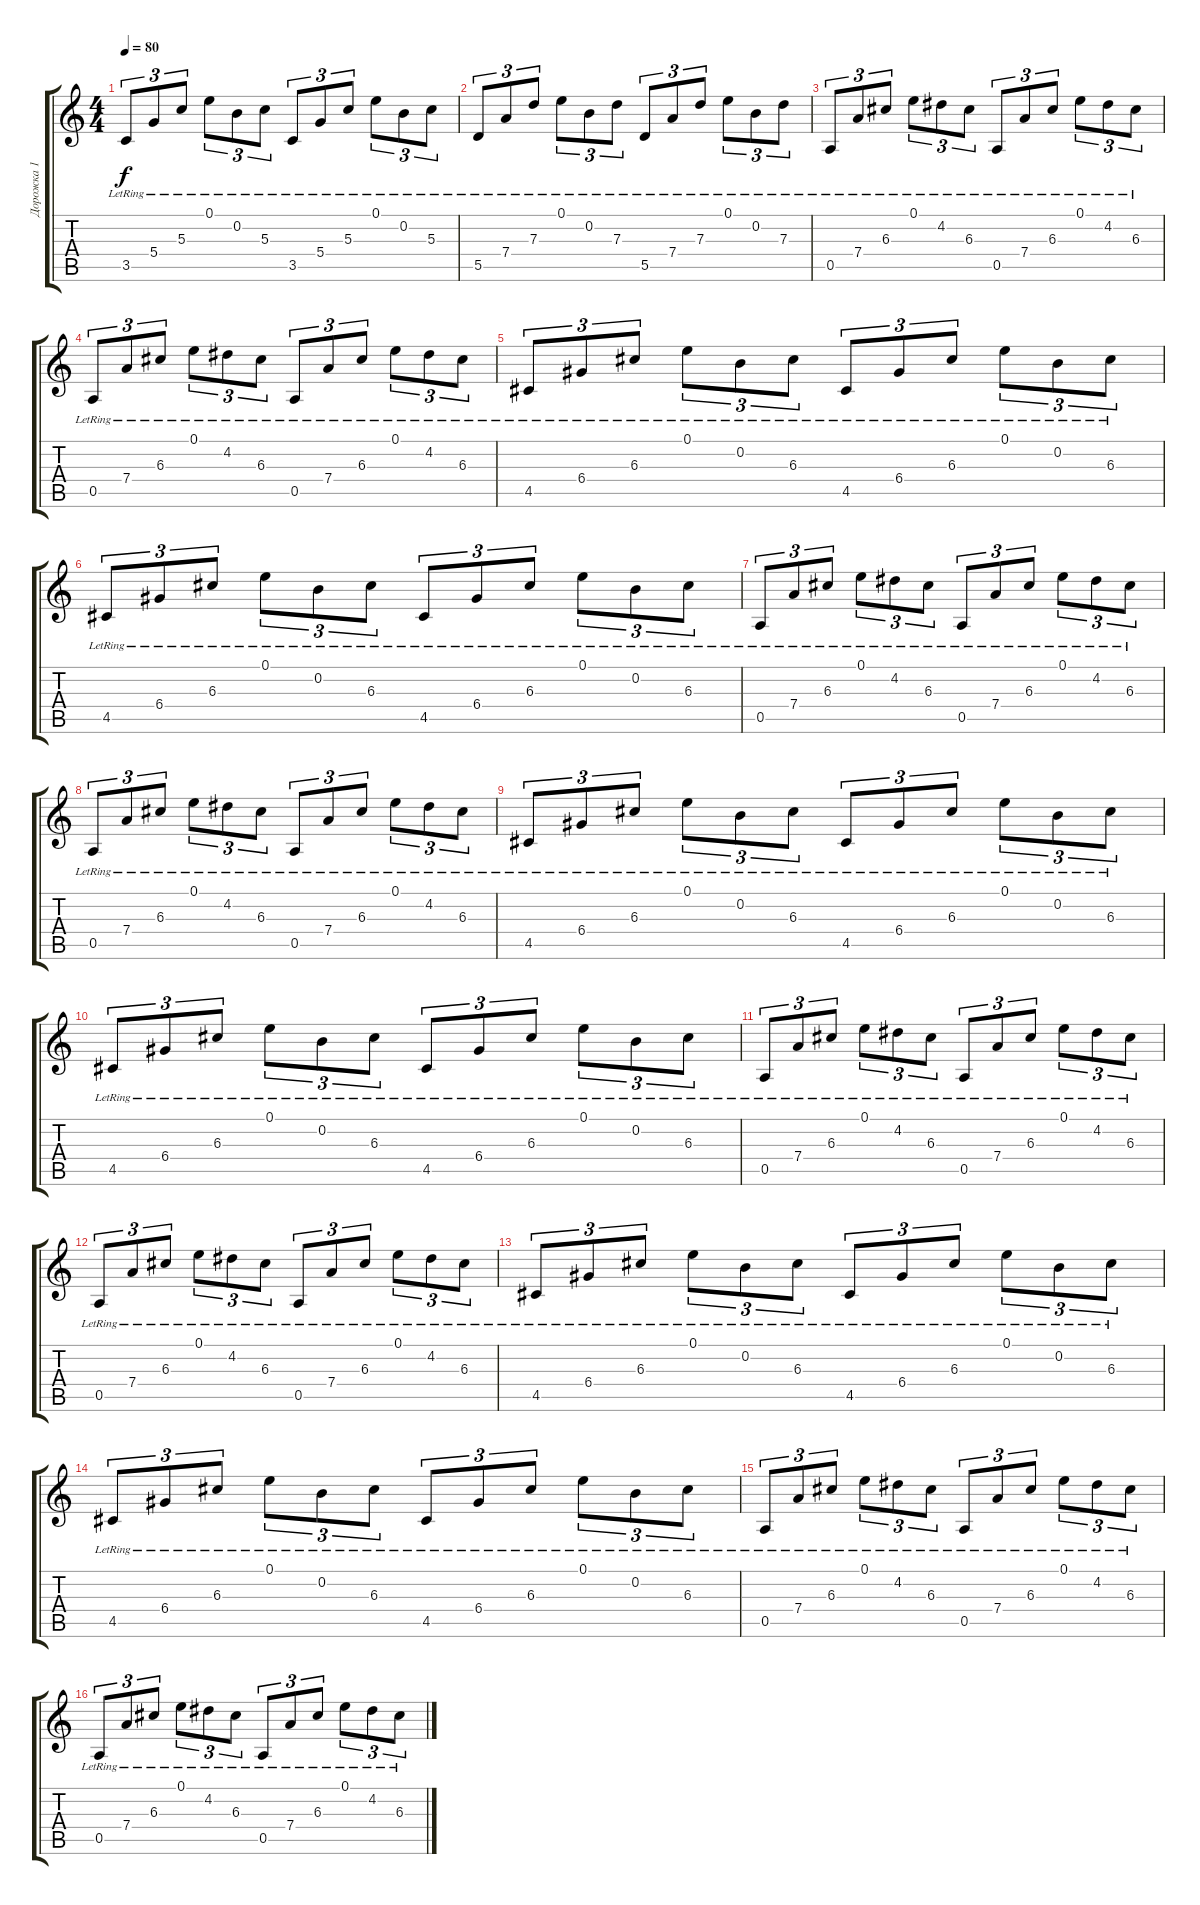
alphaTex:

\track ("Дорожка 1" "Дорожка 1") {instrument acousticguitarnylon}
\staff {score tabs}
\tuning (E4 B3 G3 D3 A2 E2) {hide}
\ts (4 4)
\tempo 80
\clef g2
\ks c
3.5{lr}.8{tu (3 2) dy f} 5.4{lr}.8{tu (3 2)} 5.3{lr}.8{tu (3 2)} 0.1{lr}.8{tu (3 2)} 0.2{lr}.8{tu (3 2)} 5.3{lr}.8{tu (3 2)} 3.5{lr}.8{tu (3 2)} 5.4{lr}.8{tu (3 2)} 5.3{lr}.8{tu (3 2)} 0.1{lr}.8{tu (3 2)} 0.2{lr}.8{tu (3 2)} 5.3{lr}.8{tu (3 2)} |
5.5{lr}.8{tu (3 2)} 7.4{lr}.8{tu (3 2)} 7.3{lr}.8{tu (3 2)} 0.1{lr}.8{tu (3 2)} 0.2{lr}.8{tu (3 2)} 7.3{lr}.8{tu (3 2)} 5.5{lr}.8{tu (3 2)} 7.4{lr}.8{tu (3 2)} 7.3{lr}.8{tu (3 2)} 0.1{lr}.8{tu (3 2)} 0.2{lr}.8{tu (3 2)} 7.3{lr}.8{tu (3 2)} |
0.5{lr}.8{tu (3 2)} 7.4{lr}.8{tu (3 2)} 6.3{lr}.8{tu (3 2)} 0.1{lr}.8{tu (3 2)} 4.2{lr}.8{tu (3 2)} 6.3{lr}.8{tu (3 2)} 0.5{lr}.8{tu (3 2)} 7.4{lr}.8{tu (3 2)} 6.3{lr}.8{tu (3 2)} 0.1{lr}.8{tu (3 2)} 4.2{lr}.8{tu (3 2)} 6.3{lr}.8{tu (3 2)} |
0.5{lr}.8{tu (3 2)} 7.4{lr}.8{tu (3 2)} 6.3{lr}.8{tu (3 2)} 0.1{lr}.8{tu (3 2)} 4.2{lr}.8{tu (3 2)} 6.3{lr}.8{tu (3 2)} 0.5{lr}.8{tu (3 2)} 7.4{lr}.8{tu (3 2)} 6.3{lr}.8{tu (3 2)} 0.1{lr}.8{tu (3 2)} 4.2{lr}.8{tu (3 2)} 6.3{lr}.8{tu (3 2)} |
4.5{lr}.8{tu (3 2)} 6.4{lr}.8{tu (3 2)} 6.3{lr}.8{tu (3 2)} 0.1{lr}.8{tu (3 2)} 0.2{lr}.8{tu (3 2)} 6.3{lr}.8{tu (3 2)} 4.5{lr}.8{tu (3 2)} 6.4{lr}.8{tu (3 2)} 6.3{lr}.8{tu (3 2)} 0.1{lr}.8{tu (3 2)} 0.2{lr}.8{tu (3 2)} 6.3{lr}.8{tu (3 2)} |
4.5{lr}.8{tu (3 2)} 6.4{lr}.8{tu (3 2)} 6.3{lr}.8{tu (3 2)} 0.1{lr}.8{tu (3 2)} 0.2{lr}.8{tu (3 2)} 6.3{lr}.8{tu (3 2)} 4.5{lr}.8{tu (3 2)} 6.4{lr}.8{tu (3 2)} 6.3{lr}.8{tu (3 2)} 0.1{lr}.8{tu (3 2)} 0.2{lr}.8{tu (3 2)} 6.3{lr}.8{tu (3 2)} |
0.5{lr}.8{tu (3 2)} 7.4{lr}.8{tu (3 2)} 6.3{lr}.8{tu (3 2)} 0.1{lr}.8{tu (3 2)} 4.2{lr}.8{tu (3 2)} 6.3{lr}.8{tu (3 2)} 0.5{lr}.8{tu (3 2)} 7.4{lr}.8{tu (3 2)} 6.3{lr}.8{tu (3 2)} 0.1{lr}.8{tu (3 2)} 4.2{lr}.8{tu (3 2)} 6.3{lr}.8{tu (3 2)} |
0.5{lr}.8{tu (3 2)} 7.4{lr}.8{tu (3 2)} 6.3{lr}.8{tu (3 2)} 0.1{lr}.8{tu (3 2)} 4.2{lr}.8{tu (3 2)} 6.3{lr}.8{tu (3 2)} 0.5{lr}.8{tu (3 2)} 7.4{lr}.8{tu (3 2)} 6.3{lr}.8{tu (3 2)} 0.1{lr}.8{tu (3 2)} 4.2{lr}.8{tu (3 2)} 6.3{lr}.8{tu (3 2)} |
4.5{lr}.8{tu (3 2)} 6.4{lr}.8{tu (3 2)} 6.3{lr}.8{tu (3 2)} 0.1{lr}.8{tu (3 2)} 0.2{lr}.8{tu (3 2)} 6.3{lr}.8{tu (3 2)} 4.5{lr}.8{tu (3 2)} 6.4{lr}.8{tu (3 2)} 6.3{lr}.8{tu (3 2)} 0.1{lr}.8{tu (3 2)} 0.2{lr}.8{tu (3 2)} 6.3{lr}.8{tu (3 2)} |
4.5{lr}.8{tu (3 2)} 6.4{lr}.8{tu (3 2)} 6.3{lr}.8{tu (3 2)} 0.1{lr}.8{tu (3 2)} 0.2{lr}.8{tu (3 2)} 6.3{lr}.8{tu (3 2)} 4.5{lr}.8{tu (3 2)} 6.4{lr}.8{tu (3 2)} 6.3{lr}.8{tu (3 2)} 0.1{lr}.8{tu (3 2)} 0.2{lr}.8{tu (3 2)} 6.3{lr}.8{tu (3 2)} |
0.5{lr}.8{tu (3 2)} 7.4{lr}.8{tu (3 2)} 6.3{lr}.8{tu (3 2)} 0.1{lr}.8{tu (3 2)} 4.2{lr}.8{tu (3 2)} 6.3{lr}.8{tu (3 2)} 0.5{lr}.8{tu (3 2)} 7.4{lr}.8{tu (3 2)} 6.3{lr}.8{tu (3 2)} 0.1{lr}.8{tu (3 2)} 4.2{lr}.8{tu (3 2)} 6.3{lr}.8{tu (3 2)} |
0.5{lr}.8{tu (3 2)} 7.4{lr}.8{tu (3 2)} 6.3{lr}.8{tu (3 2)} 0.1{lr}.8{tu (3 2)} 4.2{lr}.8{tu (3 2)} 6.3{lr}.8{tu (3 2)} 0.5{lr}.8{tu (3 2)} 7.4{lr}.8{tu (3 2)} 6.3{lr}.8{tu (3 2)} 0.1{lr}.8{tu (3 2)} 4.2{lr}.8{tu (3 2)} 6.3{lr}.8{tu (3 2)} |
4.5{lr}.8{tu (3 2)} 6.4{lr}.8{tu (3 2)} 6.3{lr}.8{tu (3 2)} 0.1{lr}.8{tu (3 2)} 0.2{lr}.8{tu (3 2)} 6.3{lr}.8{tu (3 2)} 4.5{lr}.8{tu (3 2)} 6.4{lr}.8{tu (3 2)} 6.3{lr}.8{tu (3 2)} 0.1{lr}.8{tu (3 2)} 0.2{lr}.8{tu (3 2)} 6.3{lr}.8{tu (3 2)} |
4.5{lr}.8{tu (3 2)} 6.4{lr}.8{tu (3 2)} 6.3{lr}.8{tu (3 2)} 0.1{lr}.8{tu (3 2)} 0.2{lr}.8{tu (3 2)} 6.3{lr}.8{tu (3 2)} 4.5{lr}.8{tu (3 2)} 6.4{lr}.8{tu (3 2)} 6.3{lr}.8{tu (3 2)} 0.1{lr}.8{tu (3 2)} 0.2{lr}.8{tu (3 2)} 6.3{lr}.8{tu (3 2)} |
0.5{lr}.8{tu (3 2)} 7.4{lr}.8{tu (3 2)} 6.3{lr}.8{tu (3 2)} 0.1{lr}.8{tu (3 2)} 4.2{lr}.8{tu (3 2)} 6.3{lr}.8{tu (3 2)} 0.5{lr}.8{tu (3 2)} 7.4{lr}.8{tu (3 2)} 6.3{lr}.8{tu (3 2)} 0.1{lr}.8{tu (3 2)} 4.2{lr}.8{tu (3 2)} 6.3{lr}.8{tu (3 2)} |
0.5{lr}.8{tu (3 2)} 7.4{lr}.8{tu (3 2)} 6.3{lr}.8{tu (3 2)} 0.1{lr}.8{tu (3 2)} 4.2{lr}.8{tu (3 2)} 6.3{lr}.8{tu (3 2)} 0.5{lr}.8{tu (3 2)} 7.4{lr}.8{tu (3 2)} 6.3{lr}.8{tu (3 2)} 0.1{lr}.8{tu (3 2)} 4.2{lr}.8{tu (3 2)} 6.3{lr}.8{tu (3 2)}
